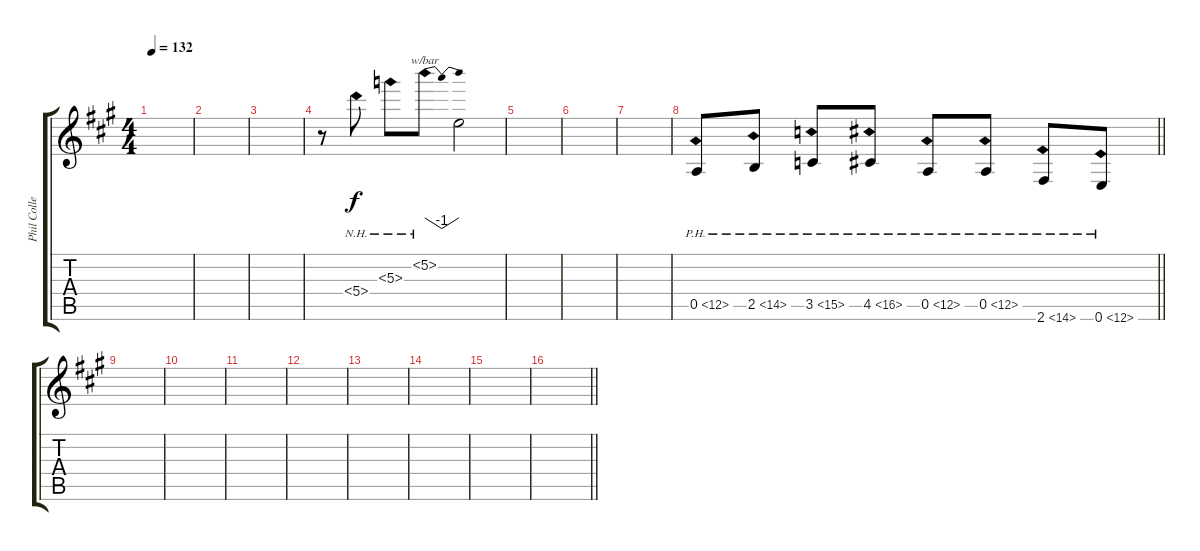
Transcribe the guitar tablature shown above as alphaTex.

\track ("Phil Collen" "Phil Colle") {instrument distortionguitar}
\staff {score tabs}
\tuning (E4 B3 G3 D3 A2 E2) {hide}
\ts (4 4)
\tempo 132
\clef g2
\ks a
|
|
|
r.8 5.4{nh}.8 5.3{nh}.8 5.2{nh}.8{tbe (dip default 0 0 30 -4 60 0)} 5.2{t}.2 |
|
|
|
\barLineRight lightlight
0.5{ph 12}.8 2.5{ph 12}.8 3.5{ph 12}.8 4.5{ph 12}.8 0.5{ph 12}.8 0.5{ph 12}.8 2.6{ph 12}.8 0.6{ph 12}.8 |
|
|
|
|
|
|
|
\barLineRight lightlight
